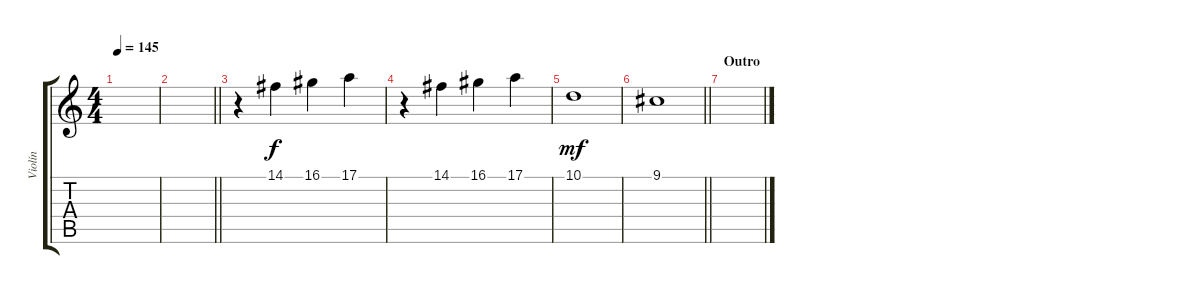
\track ("Violín" "Violín") {instrument violin}
\staff {score tabs}
\tuning (E4 B3 G3 D3 A2 E2) {hide}
\ts (4 4)
\tempo 145
\clef g2
\ks c
|
\barLineRight lightlight
|
r.4 14.1.4{dy f} 16.1.4 17.1.4 |
r.4 14.1.4 16.1.4 17.1.4 |
10.1.1{dy mf} |
\barLineRight lightlight
9.1.1 |
\section ("" "Outro")
